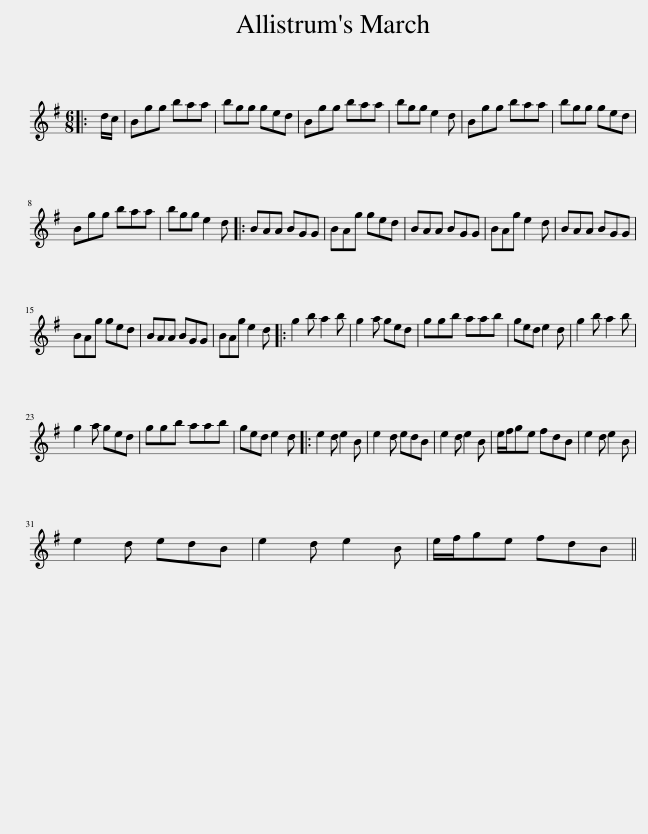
X:1
L:1/8
M:6/8
I:linebreak $
K:G
V:1 treble
V:1
|: d/c/ | Bgg baa | bgg ged | Bgg baa | bgg e2 d | %5
 Bgg baa | bgg ged |$ Bgg baa | bgg e2 d |: BAA BGG | %10
 BAg ged | BAA BGG | BAg e2 d | BAA BGG |$ BAg ged | %15
 BAA BGG | BAg e2 d |: g2 b a2 b | g2 a ged | ggb aab | %20
 ged e2 d | g2 b a2 b |$ g2 a ged | ggb aab | ged e2 d |: %25
 e2 d e2 B | e2 d edB | e2 d e2 B | e/f/ge fdB | e2 d e2 B |$ %30
 e2 d edB | e2 d e2 B | e/f/ge fdB || %33
